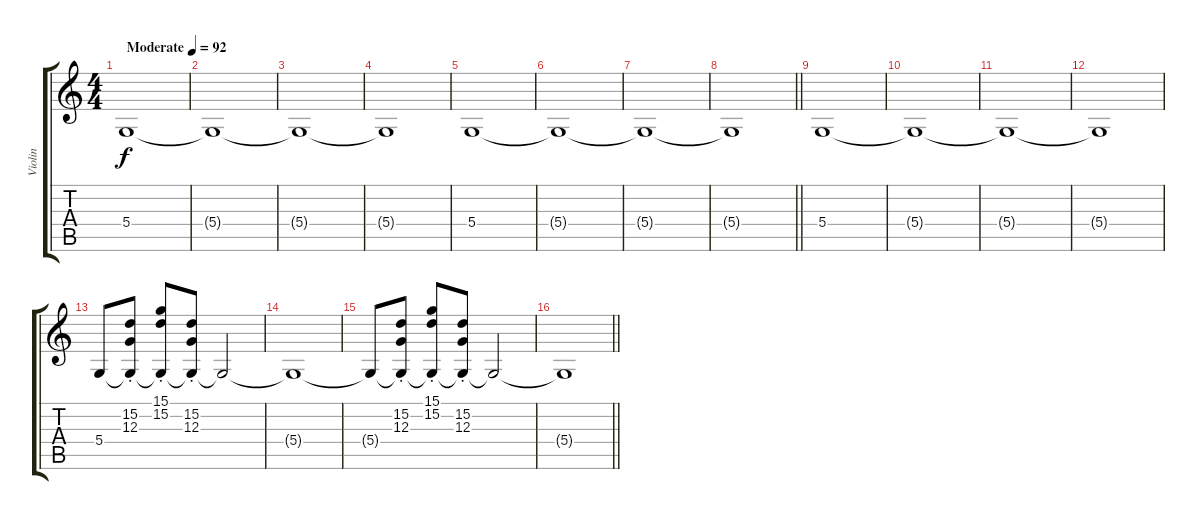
\track ("Violin" "Violin") {instrument violin}
\staff {score tabs}
\tuning (E4 B3 G3 D3 A2 E2) {hide}
\ts (4 4)
\tempo (92 "Moderate")
\clef g2
\ks c
5.4.1{dy f instrument violin} |
5.4{t}.1 |
5.4{t}.1 |
5.4{t}.1 |
5.4.1 |
5.4{t}.1 |
5.4{t}.1 |
\barLineRight lightlight
5.4{t}.1 |
\section ("" "")
5.4.1 |
5.4{t}.1 |
5.4{t}.1 |
5.4{t}.1 |
5.4.8 (15.2{st} 12.3{st} 5.4{t}).8 (15.1{st} 15.2{st} 5.4{t}).8 (15.2{st} 12.3{st} 5.4{t}).8 5.4{t}.2 |
5.4{t}.1 |
5.4{t}.8 (15.2{st} 12.3{st} 5.4{t}).8 (15.1{st} 15.2{st} 5.4{t}).8 (15.2{st} 12.3{st} 5.4{t}).8 5.4{t}.2 |
\barLineRight lightlight
5.4{t}.1
